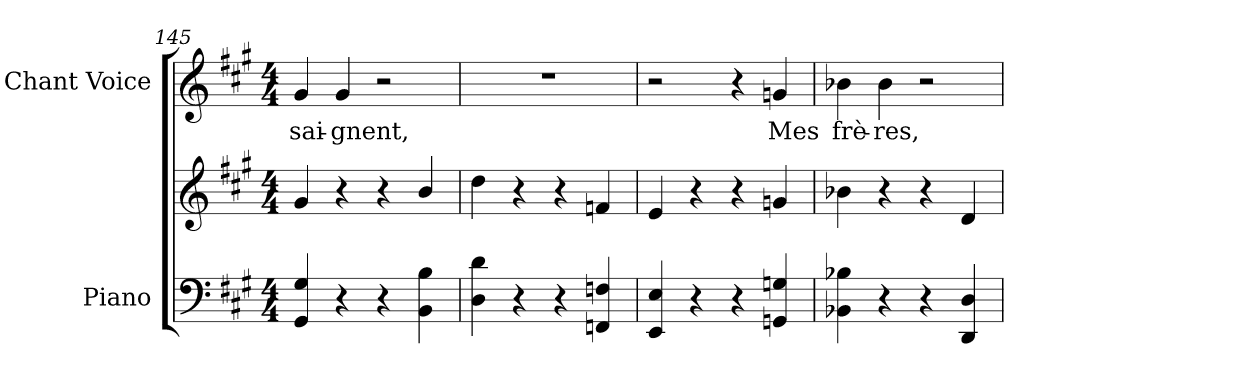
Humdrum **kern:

**kern	**kern	**kern	**text
*part2	*part2	*part1	*part1
*staff3	*staff2	*staff1	*staff1
*I"Piano	*	*I"Chant Voice	*
*I'Pno	*	*	*
*clefF4	*clefG2	*clefG2	*
*k[f#c#g#]	*k[f#c#g#]	*k[f#c#g#]	*
*M4/4	*M4/4	*M4/4	*
=145	=145	=145	=145
4GG#/ 4G#/	4g#/	4g#/	sai-
4r	4r	4g#/	-gnent,
4r	4r	2r	.
4BB\ 4B\	4b/	.	.
=146	=146	=146	=146
4D\ 4d\	4dd\	1r	.
4r	4r	.	.
4r	4r	.	.
4FFn/ 4Fn/	4fn/	.	.
=147	=147	=147	=147
4EE/ 4E/	4e/	2r	.
4r	4r	.	.
4r	4r	4r	.
4GGn/ 4Gn/	4gn/	4gn/	Mes
=148	=148	=148	=148
4BB-X\ 4B-X\	4b-X\	4b-X\	frè-
4r	4r	4b-\	-res,
4r	4r	2r	.
4DD/ 4D/	4d/	.	.
=	=	=	=
*-	*-	*-	*-
